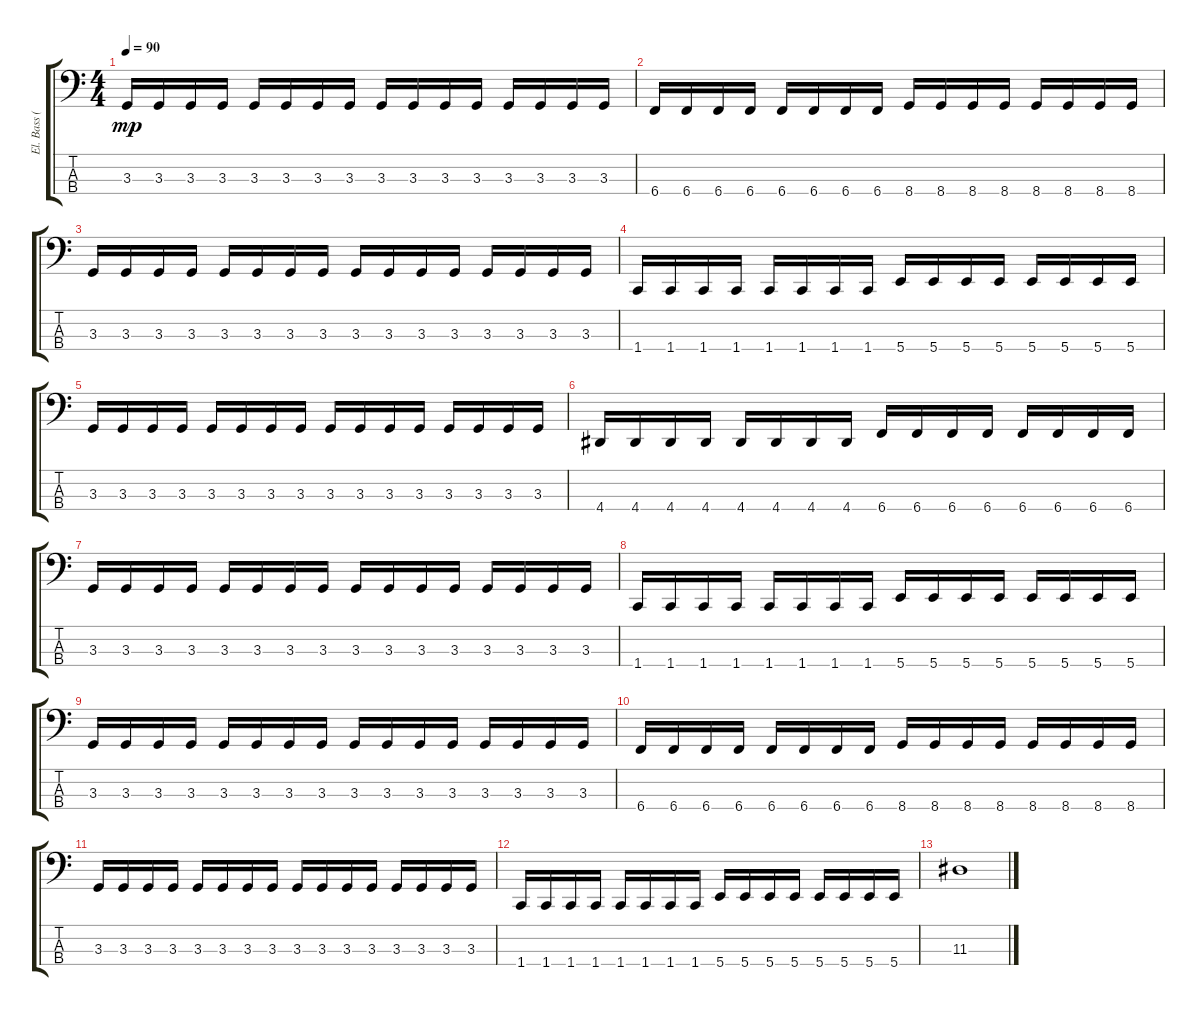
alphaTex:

\track ("El. Bass (Rafi)" "El. Bass (") {instrument electricbassfinger}
\staff {score tabs}
\tuning (D2 A1 E1 B0) {hide}
\ts (4 4)
\tempo 90
\clef f4
\ks c
3.3.16{dy mp} 3.3.16 3.3.16 3.3.16 3.3.16 3.3.16 3.3.16 3.3.16 3.3.16 3.3.16 3.3.16 3.3.16 3.3.16 3.3.16 3.3.16 3.3.16 |
6.4.16 6.4.16 6.4.16 6.4.16 6.4.16 6.4.16 6.4.16 6.4.16 8.4.16 8.4.16 8.4.16 8.4.16 8.4.16 8.4.16 8.4.16 8.4.16 |
3.3.16 3.3.16 3.3.16 3.3.16 3.3.16 3.3.16 3.3.16 3.3.16 3.3.16 3.3.16 3.3.16 3.3.16 3.3.16 3.3.16 3.3.16 3.3.16 |
1.4.16 1.4.16 1.4.16 1.4.16 1.4.16 1.4.16 1.4.16 1.4.16 5.4.16 5.4.16 5.4.16 5.4.16 5.4.16 5.4.16 5.4.16 5.4.16 |
3.3.16 3.3.16 3.3.16 3.3.16 3.3.16 3.3.16 3.3.16 3.3.16 3.3.16 3.3.16 3.3.16 3.3.16 3.3.16 3.3.16 3.3.16 3.3.16 |
4.4.16 4.4.16 4.4.16 4.4.16 4.4.16 4.4.16 4.4.16 4.4.16 6.4.16 6.4.16 6.4.16 6.4.16 6.4.16 6.4.16 6.4.16 6.4.16 |
3.3.16 3.3.16 3.3.16 3.3.16 3.3.16 3.3.16 3.3.16 3.3.16 3.3.16 3.3.16 3.3.16 3.3.16 3.3.16 3.3.16 3.3.16 3.3.16 |
1.4.16 1.4.16 1.4.16 1.4.16 1.4.16 1.4.16 1.4.16 1.4.16 5.4.16 5.4.16 5.4.16 5.4.16 5.4.16 5.4.16 5.4.16 5.4.16 |
3.3.16 3.3.16 3.3.16 3.3.16 3.3.16 3.3.16 3.3.16 3.3.16 3.3.16 3.3.16 3.3.16 3.3.16 3.3.16 3.3.16 3.3.16 3.3.16 |
6.4.16 6.4.16 6.4.16 6.4.16 6.4.16 6.4.16 6.4.16 6.4.16 8.4.16 8.4.16 8.4.16 8.4.16 8.4.16 8.4.16 8.4.16 8.4.16 |
3.3.16 3.3.16 3.3.16 3.3.16 3.3.16 3.3.16 3.3.16 3.3.16 3.3.16 3.3.16 3.3.16 3.3.16 3.3.16 3.3.16 3.3.16 3.3.16 |
1.4.16 1.4.16 1.4.16 1.4.16 1.4.16 1.4.16 1.4.16 1.4.16 5.4.16 5.4.16 5.4.16 5.4.16 5.4.16 5.4.16 5.4.16 5.4.16 |
11.3.1
